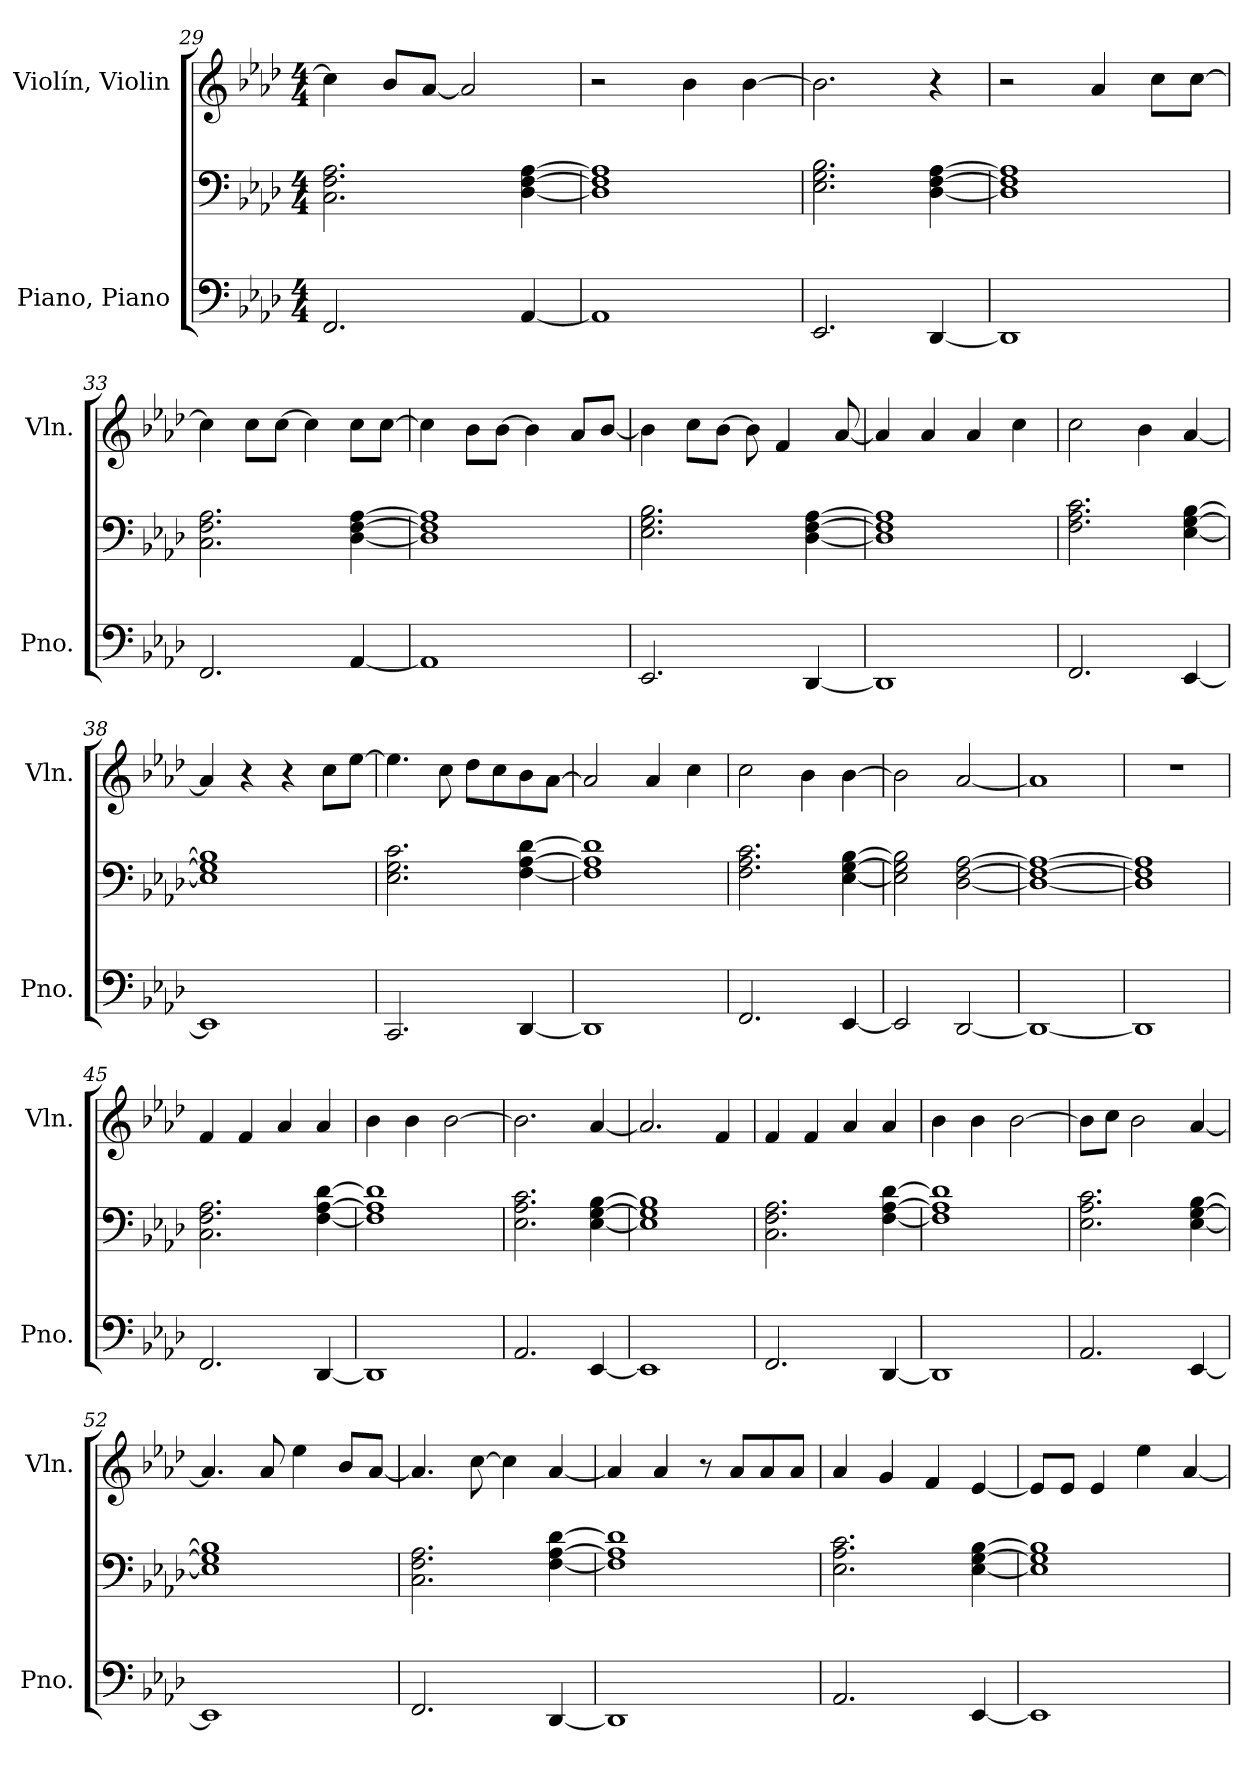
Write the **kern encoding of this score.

**kern	**kern	**kern
*part2	*part2	*part1
*staff3	*staff2	*staff1
*I"Piano, Piano	*	*I"Violín, Violin
*I'Pno.	*	*I'Vln.
!!LO:PB:g=z
*clefF4	*clefF4	*clefG2
*k[b-e-a-d-]	*k[b-e-a-d-]	*k[b-e-a-d-]
*M4/4	*M4/4	*M4/4
=29	=29	=29
2.FF/	2.C\ 2.F\ 2.A-\	4cc\]
.	.	8b-/L
.	.	[8a-/J
.	.	2a-/]
[4AA-/	[4D-\ [4F\ [4A-\	.
=30	=30	=30
1AA-]	1D-] 1F] 1A-]	2r
.	.	4b-\
.	.	[4b-\
=31	=31	=31
2.EE-/	2.E-\ 2.G\ 2.B-\	2.b-\]
[4DD-/	[4D-\ [4F\ [4A-\	4r
=32	=32	=32
1DD-]	1D-] 1F] 1A-]	2r
.	.	4a-/
.	.	8cc\L
.	.	[8cc\J
=33	=33	=33
2.FF/	2.C\ 2.F\ 2.A-\	4cc\]
.	.	8cc\L
.	.	[8cc\J
.	.	4cc\]
[4AA-/	[4D-\ [4F\ [4A-\	8cc\L
.	.	[8cc\J
=34	=34	=34
1AA-]	1D-] 1F] 1A-]	4cc\]
.	.	8b-\L
.	.	[8b-\J
.	.	4b-\]
.	.	8a-/L
.	.	[8b-/J
=35	=35	=35
2.EE-/	2.E-\ 2.G\ 2.B-\	4b-\]
.	.	8cc\L
.	.	[8b-\J
.	.	8b-\]
.	.	4f/
[4DD-/	[4D-\ [4F\ [4A-\	.
.	.	[8a-/
!!LO:LB:g=z
=36	=36	=36
1DD-]	1D-] 1F] 1A-]	4a-/]
.	.	4a-/
.	.	4a-/
.	.	4cc\
=37	=37	=37
2.FF/	2.F\ 2.A-\ 2.c\	2cc\
.	.	4b-\
[4EE-/	[4E-\ [4G\ [4B-\	[4a-/
=38	=38	=38
1EE-]	1E-] 1G] 1B-]	4a-/]
.	.	4r
.	.	4r
.	.	8cc\L
.	.	[8ee-\J
=39	=39	=39
2.CC/	2.E-\ 2.G\ 2.c\	4.ee-\]
.	.	8cc\
.	.	8dd-\L
.	.	8cc\
[4DD-/	[4F\ [4A-\ [4d-\	8b-\
.	.	[8a-\J
=40	=40	=40
1DD-]	1F] 1A-] 1d-]	2a-/]
.	.	4a-/
.	.	4cc\
=41	=41	=41
2.FF/	2.F\ 2.A-\ 2.c\	2cc\
.	.	4b-\
[4EE-/	[4E-\ [4G\ [4B-\	[4b-\
=42	=42	=42
2EE-/]	2E-\] 2G\] 2B-\]	2b-\]
[2DD-/	[2D-\ [2F\ [2A-\	[2a-/
=43	=43	=43
1DD-_	1D-_ 1F_ 1A-_	1a-]
=44	=44	=44
1DD-]	1D-] 1F] 1A-]	1r
!!LO:LB:g=z
=45	=45	=45
2.FF/	2.C\ 2.F\ 2.A-\	4f/
.	.	4f/
.	.	4a-/
[4DD-/	[4F\ [4A-\ [4d-\	4a-/
=46	=46	=46
1DD-]	1F] 1A-] 1d-]	4b-\
.	.	4b-\
.	.	[2b-\
=47	=47	=47
2.AA-/	2.E-\ 2.A-\ 2.c\	2.b-\]
[4EE-/	[4E-\ [4G\ [4B-\	[4a-/
=48	=48	=48
1EE-]	1E-] 1G] 1B-]	2.a-/]
.	.	4f/
=49	=49	=49
2.FF/	2.C\ 2.F\ 2.A-\	4f/
.	.	4f/
.	.	4a-/
[4DD-/	[4F\ [4A-\ [4d-\	4a-/
=50	=50	=50
1DD-]	1F] 1A-] 1d-]	4b-\
.	.	4b-\
.	.	[2b-\
=51	=51	=51
2.AA-/	2.E-\ 2.A-\ 2.c\	8b-\L]
.	.	8cc\J
.	.	2b-\
[4EE-/	[4E-\ [4G\ [4B-\	[4a-/
=52	=52	=52
1EE-]	1E-] 1G] 1B-]	4.a-/]
.	.	8a-/
.	.	4ee-\
.	.	8b-/L
.	.	[8a-/J
!!LO:LB:g=z
=53	=53	=53
2.FF/	2.C\ 2.F\ 2.A-\	4.a-/]
.	.	[8cc\
.	.	4cc\]
[4DD-/	[4F\ [4A-\ [4d-\	[4a-/
=54	=54	=54
1DD-]	1F] 1A-] 1d-]	4a-/]
.	.	4a-/
.	.	8r
.	.	8a-/L
.	.	8a-/
.	.	8a-/J
=55	=55	=55
2.AA-/	2.E-\ 2.A-\ 2.c\	4a-/
.	.	4g/
.	.	4f/
[4EE-/	[4E-\ [4G\ [4B-\	[4e-/
=56	=56	=56
1EE-]	1E-] 1G] 1B-]	8e-/L]
.	.	8e-/J
.	.	4e-/
.	.	4ee-\
.	.	[4a-/
=	=	=
*-	*-	*-
